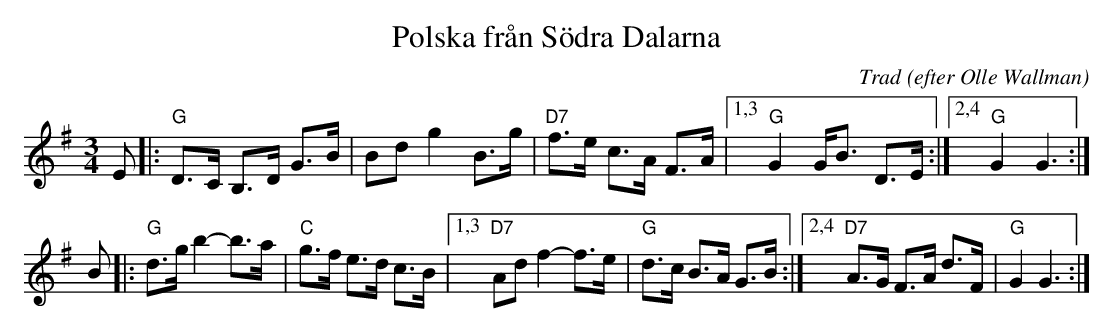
X:1
T: Polska från Södra Dalarna
C: Trad
O: efter Olle Wallman
M: 3/4
L: 1/8
K: G
E \
|: "G"D>C B,>D G>B | Bd g2 B>g | "D7"f>e c>A F>A |1,3 "G"G2 G<B D>E :|2,4 "G"G2 G3 :|
B \
|: "G"d>g b2- b>a | "C"g>f e>d c>B |1,3 "D7"Ad f2- f>e | "G"d>c B>A G>B :|2,4 "D7"A>G F>A d>F | "G" G2 G3 :|
